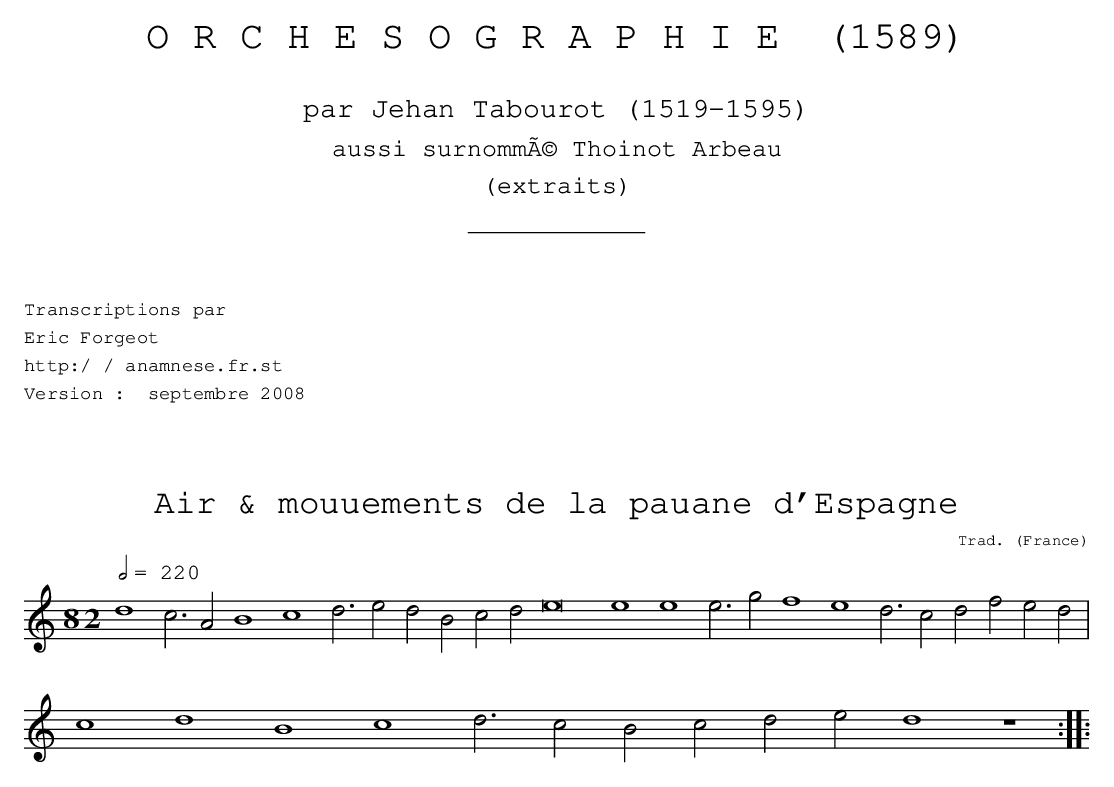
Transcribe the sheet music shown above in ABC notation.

X:1
T:Air & mouuements de la pauane d'Espagne
C:Trad.
O:France
M:8/ 2
L:1/ 2
Q:1/ 2=220
K:C
d2c3/ 2A B2 c2 d3/ 2 edBcd e4 e2 e2 e3/ 2 g f2e2d3/ 2 cdfed |
c2d2 B2c2d3/ 2 cBcded2 z2 ::
